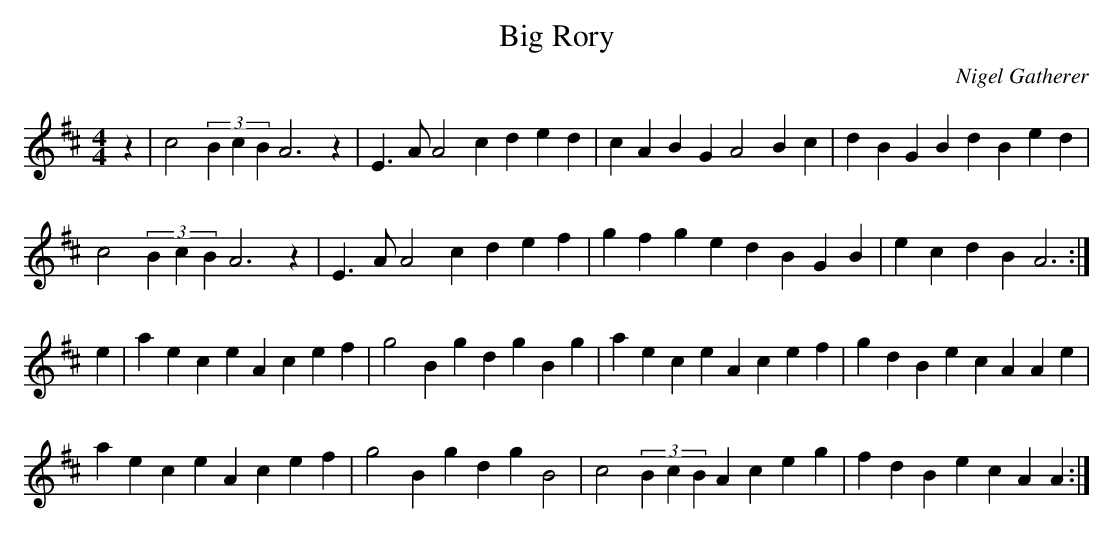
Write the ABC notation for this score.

X:1
T:Big Rory
C:Nigel Gatherer
L:1/4
M:4/4
K:Amix
z|c2 (3BcB A3 z|E>A A2 cded|cABG A2 Bc|dBGB dBed|
c2 (3BcB A3 z|E>A A2 cdef|gfge dBGB|ecdB A3:|
e|aece Acef|g2 Bg dgBg|aece Acef|gdBe cA Ae|
aece Acef|g2 Bg dg B2|c2 (3BcB Aceg|fdBe cA A:|
